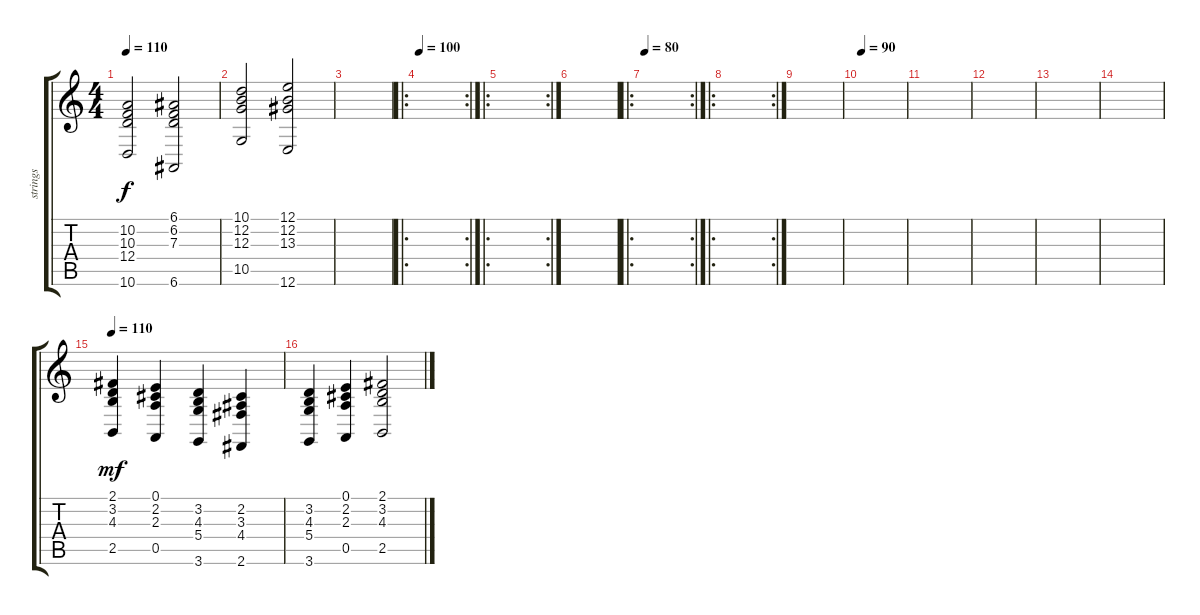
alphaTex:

\track ("strings" "strings") {instrument stringensemble1}
\staff {score tabs}
\tuning (E4 B3 G3 D3 A2 E2) {hide}
\ts (4 4)
\tempo 110
\clef g2
\ks c
(10.2 10.3 12.4 10.6).2{dy f} (6.1 6.2 7.3 6.6).2 |
(10.1 12.2 12.3 10.5).2 (12.1 12.2 13.3 12.6).2 |
|
\ro
\rc 2
\tempo 100
|
\ro
\rc 2
|
|
\ro
\rc 2
\tempo 80
|
\ro
\rc 2
|
|
\tempo 90
|
|
|
|
|
\tempo 110
(2.1 3.2 4.3 2.5).4{dy mf} (0.1 2.2 2.3 0.5).4 (3.2 4.3 5.4 3.6).4 (2.2 3.3 4.4 2.6).4 |
(3.2 4.3 5.4 3.6).4 (0.1 2.2 2.3 0.5).4 (2.1 3.2 4.3 2.5).2
